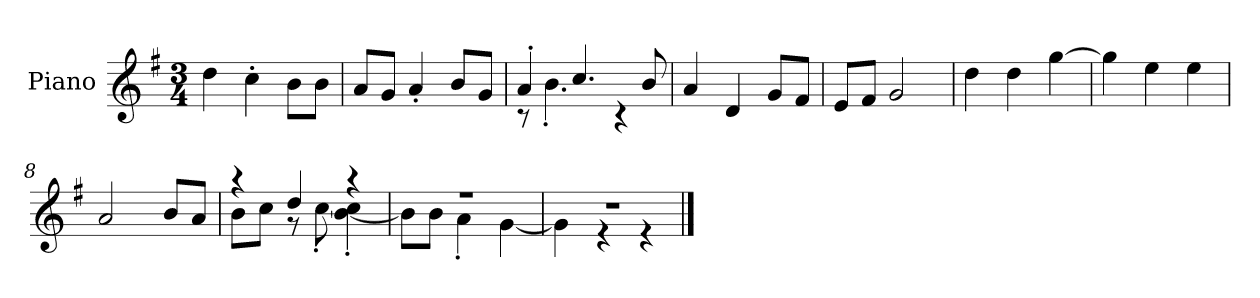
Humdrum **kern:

**kern
*part1
*staff1
*I"Piano
*I'P-no
*clefG2
*k[f#]
*M3/4
*MM176
=1
4dd\
4cc'\
8b\L
8b\J
=2
8a/L
8g/J
4a'/
8b/L
8g/J
=3
*^
4a'/	8r
.	4.b'\
4.cc/	.
.	4r
8b/	.
*v	*v
=4
4a/
4d/
8g/L
8f#/J
=5
8e/L
8f#/J
2g/
=6
4dd\
4dd\
[4gg\
=7
4gg\]
4ee\
4ee\
=8
2a/
8b/L
8a/J
!!LO:LB:g=z
=9
*^
4r	8b\L
.	8cc\J
4dd/	8r
.	[8cc'\
4r	[4b\' 4cc\]'
=10	=10
2.r	8b\L]
.	8b\J
.	4a'\
.	[4g\
=11	=11
2.r	4g\]
.	4r
.	4r
*v	*v
==
*-
